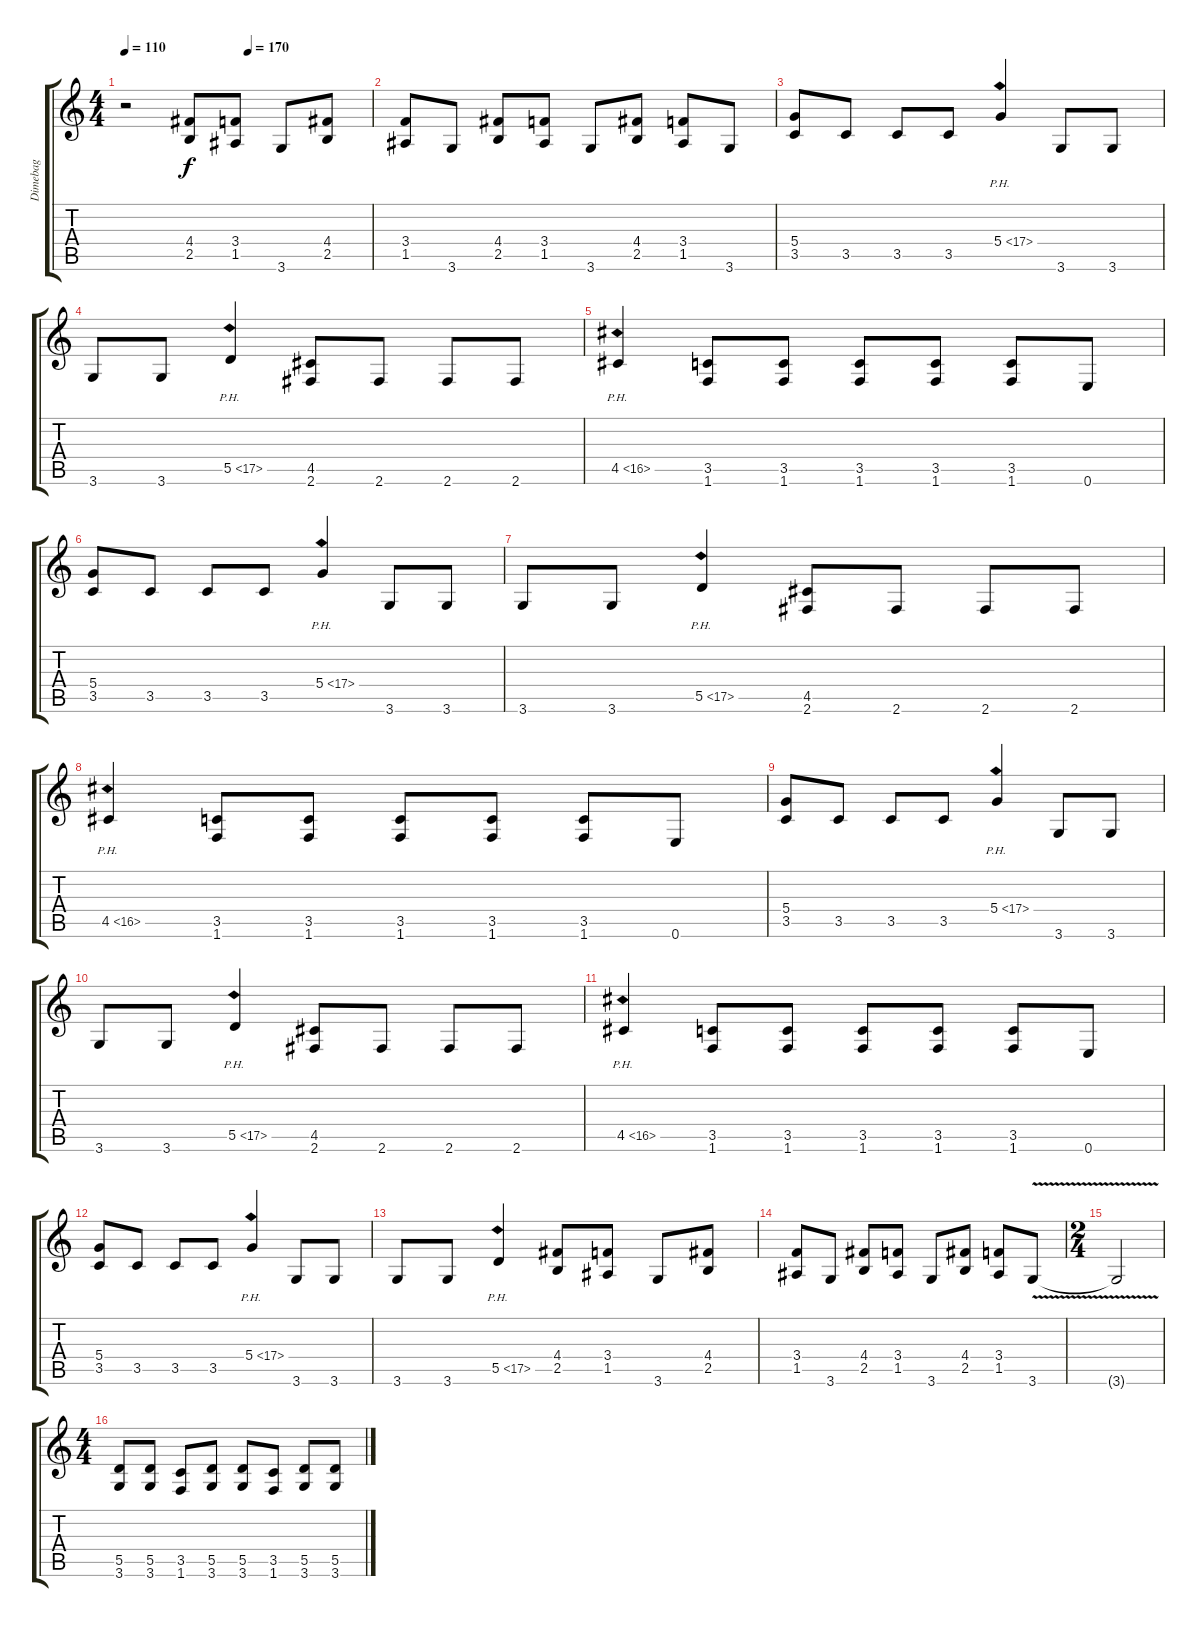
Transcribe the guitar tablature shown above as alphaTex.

\track ("Dimebag" "Dimebag") {instrument distortionguitar}
\staff {score tabs}
\tuning (E4 B3 G3 D3 A2 E2) {hide}
\ts (4 4)
\tempo 110
\tempo (170 0.5)
\clef g2
\ks c
r.2{dy f} (4.4 2.5).8 (3.4 1.5).8 3.6.8 (4.4 2.5).8 |
(3.4 1.5).8 3.6.8 (4.4 2.5).8 (3.4 1.5).8 3.6.8 (4.4 2.5).8 (3.4 1.5).8 3.6.8 |
(5.4 3.5).8 3.5.8 3.5.8 3.5.8 5.4{ph 12}.4 3.6.8 3.6.8 |
3.6.8 3.6.8 5.5{ph 12}.4 (4.5 2.6).8 2.6.8 2.6.8 2.6.8 |
4.5{ph 12}.4 (3.5 1.6).8 (3.5 1.6).8 (3.5 1.6).8 (3.5 1.6).8 (3.5 1.6).8 0.6.8 |
(5.4 3.5).8 3.5.8 3.5.8 3.5.8 5.4{ph 12}.4 3.6.8 3.6.8 |
3.6.8 3.6.8 5.5{ph 12}.4 (4.5 2.6).8 2.6.8 2.6.8 2.6.8 |
4.5{ph 12}.4 (3.5 1.6).8 (3.5 1.6).8 (3.5 1.6).8 (3.5 1.6).8 (3.5 1.6).8 0.6.8 |
(5.4 3.5).8 3.5.8 3.5.8 3.5.8 5.4{ph 12}.4 3.6.8 3.6.8 |
3.6.8 3.6.8 5.5{ph 12}.4 (4.5 2.6).8 2.6.8 2.6.8 2.6.8 |
4.5{ph 12}.4 (3.5 1.6).8 (3.5 1.6).8 (3.5 1.6).8 (3.5 1.6).8 (3.5 1.6).8 0.6.8 |
(5.4 3.5).8 3.5.8 3.5.8 3.5.8 5.4{ph 12}.4 3.6.8 3.6.8 |
3.6.8 3.6.8 5.5{ph 12}.4 (4.4 2.5).8 (3.4 1.5).8 3.6.8 (4.4 2.5).8 |
(3.4 1.5).8 3.6.8 (4.4 2.5).8 (3.4 1.5).8 3.6.8 (4.4 2.5).8 (3.4 1.5).8 3.6{v}.8 |
\ts (2 4)
3.6{t}.2 |
\ts (4 4)
(5.5 3.6).8 (5.5 3.6).8 (3.5 1.6).8 (5.5 3.6).8 (5.5 3.6).8 (3.5 1.6).8 (5.5 3.6).8 (5.5 3.6).8
